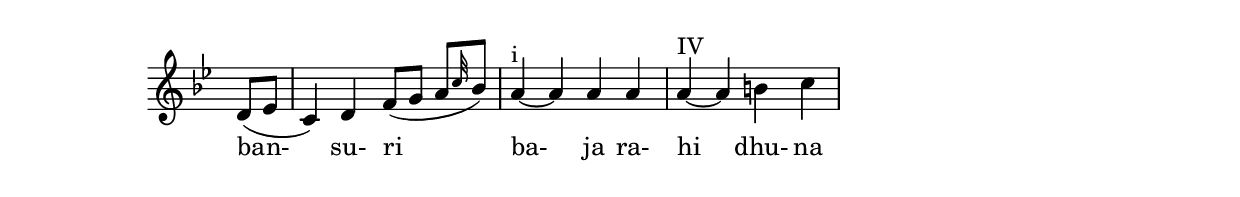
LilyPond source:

#(ly:set-option 'midi-extension "mid")
\version "2.12.3"
\include "english.ly"
\header{ 
title = ""
composer = ""
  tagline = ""  % removed 
}
%{
 Key: D
Mode: phrygian          

                                i            IV         . 
         3              n       +            2         DSnDn
1)|: (Sr | n) S   (gm <P  d)> | P - P  P   | P - D    n     |
           .
      ban-    su-  ri          ba- ja ra-   hi  dhu- na 
 %}
  
melody = {
\once \override Staff.TimeSignature #'stencil = ##f
\clef treble
\key c \phrygian
\autoBeamOn  
\cadenzaOn
\bar "|:"  c'8[( df'8] \bar "|"  bf4) c'4 ef'8[( f'8] \afterGrace g'8[ { bf'32 } af'8]) \bar "|"  g'4~^"i" g'4 g'4 g'4 \bar "|"  g'4~^"IV" g'4 a'4 bf'4 \bar "|" \break

}

text = \lyricmode {
  ban- su- ri ba- ja ra- hi dhu- na
}

\score{
\transpose c' d'
<<
  \new Voice = "one" {
    \melody
  }
  \new Lyrics \lyricsto "one" \text
>>
\layout {
  \context {
       \Score
    \remove "Bar_number_engraver"
  } 
  }
\midi { 
  \context {
    \Score
    tempoWholesPerMinute = #(ly:make-moment 200 4)
   }
 }
}
